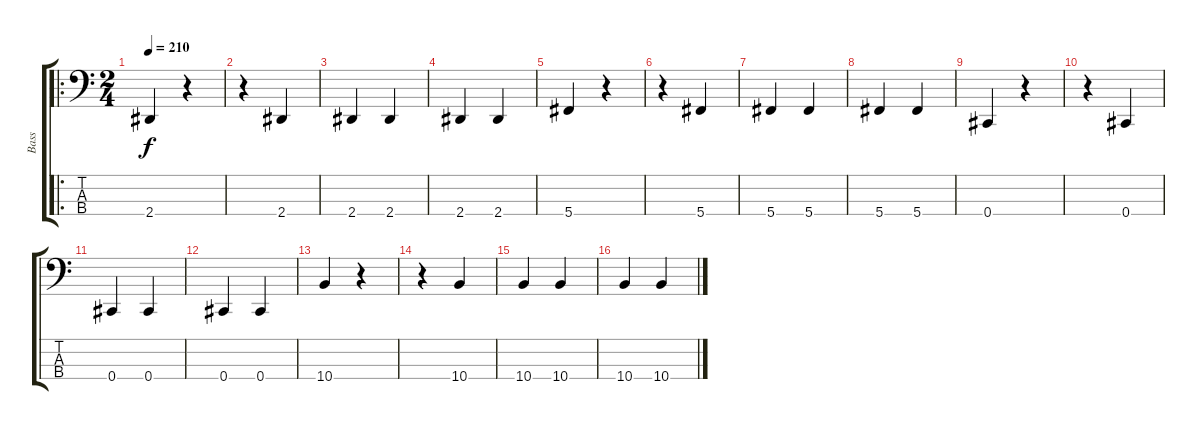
\track ("Bass" "Bass") {instrument electricbasspick}
\staff {score tabs}
\tuning (Gb2 Db2 Ab1 Db1) {hide}
\ro
\ts (2 4)
\tempo 210
\clef f4
\ks c
2.4.4{dy f} r.4 |
r.4 2.4.4 |
2.4.4 2.4.4 |
2.4.4 2.4.4 |
5.4.4 r.4 |
r.4 5.4.4 |
5.4.4 5.4.4 |
5.4.4 5.4.4 |
0.4.4 r.4 |
r.4 0.4.4 |
0.4.4 0.4.4 |
0.4.4 0.4.4 |
10.4.4 r.4 |
r.4 10.4.4 |
10.4.4 10.4.4 |
10.4.4 10.4.4
